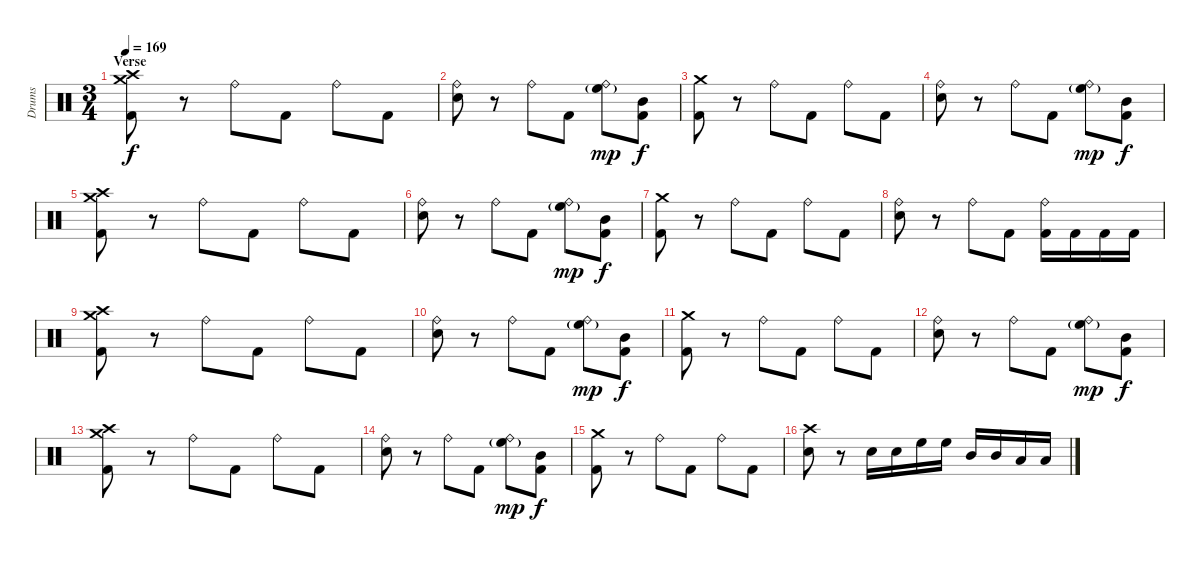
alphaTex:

\track ("Drums" "Drums") {instrument percussion}
\staff {score}
\articulation defaults
\ts (3 4)
\section ("" "Verse")
\tempo 169
\clef neutral
\ks c
("Crash medium (hit)" "Crash high (hit)" "Kick (hit) 2").8{dy f} r.8 "Ride (bell)".8 "Kick (hit) 2".8 "Ride (bell)".8 "Kick (hit) 2".8 |
("Ride (bell)" "Electric Snare (hit)").8 r.8 "Ride (bell)".8 "Kick (hit) 2".8 ("Ride (bell)" "High Floor Tom (hit)"{g}).8{dy mp} ("Mid Tom (hit)" "Kick (hit) 2").8{dy f} |
("Crash medium (hit)" "Kick (hit) 2").8 r.8 "Ride (bell)".8 "Kick (hit) 2".8 "Ride (bell)".8 "Kick (hit) 2".8 |
("Ride (bell)" "Electric Snare (hit)").8 r.8 "Ride (bell)".8 "Kick (hit) 2".8 ("Ride (bell)" "High Floor Tom (hit)"{g}).8{dy mp} ("Mid Tom (hit)" "Kick (hit) 2").8{dy f} |
("Crash medium (hit)" "Crash high (hit)" "Kick (hit) 2").8 r.8 "Ride (bell)".8 "Kick (hit) 2".8 "Ride (bell)".8 "Kick (hit) 2".8 |
("Ride (bell)" "Electric Snare (hit)").8 r.8 "Ride (bell)".8 "Kick (hit) 2".8 ("Ride (bell)" "High Floor Tom (hit)"{g}).8{dy mp} ("Mid Tom (hit)" "Kick (hit) 2").8{dy f} |
("Crash medium (hit)" "Kick (hit) 2").8 r.8 "Ride (bell)".8 "Kick (hit) 2".8 "Ride (bell)".8 "Kick (hit) 2".8 |
("Ride (bell)" "Electric Snare (hit)").8 r.8 "Ride (bell)".8 "Kick (hit) 2".8 ("Ride (bell)" "Kick (hit) 2").16 "Kick (hit) 2".16 "Kick (hit) 2".16 "Kick (hit) 2".16 |
("Crash medium (hit)" "Crash high (hit)" "Kick (hit) 2").8 r.8 "Ride (bell)".8 "Kick (hit) 2".8 "Ride (bell)".8 "Kick (hit) 2".8 |
("Ride (bell)" "Electric Snare (hit)").8 r.8 "Ride (bell)".8 "Kick (hit) 2".8 ("Ride (bell)" "High Floor Tom (hit)"{g}).8{dy mp} ("Mid Tom (hit)" "Kick (hit) 2").8{dy f} |
("Crash medium (hit)" "Kick (hit) 2").8 r.8 "Ride (bell)".8 "Kick (hit) 2".8 "Ride (bell)".8 "Kick (hit) 2".8 |
("Ride (bell)" "Electric Snare (hit)").8 r.8 "Ride (bell)".8 "Kick (hit) 2".8 ("Ride (bell)" "High Floor Tom (hit)"{g}).8{dy mp} ("Mid Tom (hit)" "Kick (hit) 2").8{dy f} |
("Crash medium (hit)" "Crash high (hit)" "Kick (hit) 2").8 r.8 "Ride (bell)".8 "Kick (hit) 2".8 "Ride (bell)".8 "Kick (hit) 2".8 |
("Ride (bell)" "Electric Snare (hit)").8 r.8 "Ride (bell)".8 "Kick (hit) 2".8 ("Ride (bell)" "High Floor Tom (hit)"{g}).8{dy mp} ("Mid Tom (hit)" "Kick (hit) 2").8{dy f} |
("Crash medium (hit)" "Kick (hit) 2").8 r.8 "Ride (bell)".8 "Kick (hit) 2".8 "Ride (bell)".8 "Kick (hit) 2".8 |
("Crash high (hit)" "Electric Snare (hit)").8 r.8 "Electric Snare (hit)".16 "Electric Snare (hit)".16 "High Floor Tom (hit)".16 "High Floor Tom (hit)".16 "Mid Tom (hit)".16 "Mid Tom (hit)".16 "Low Tom (hit)".16 "Low Tom (hit)".16
